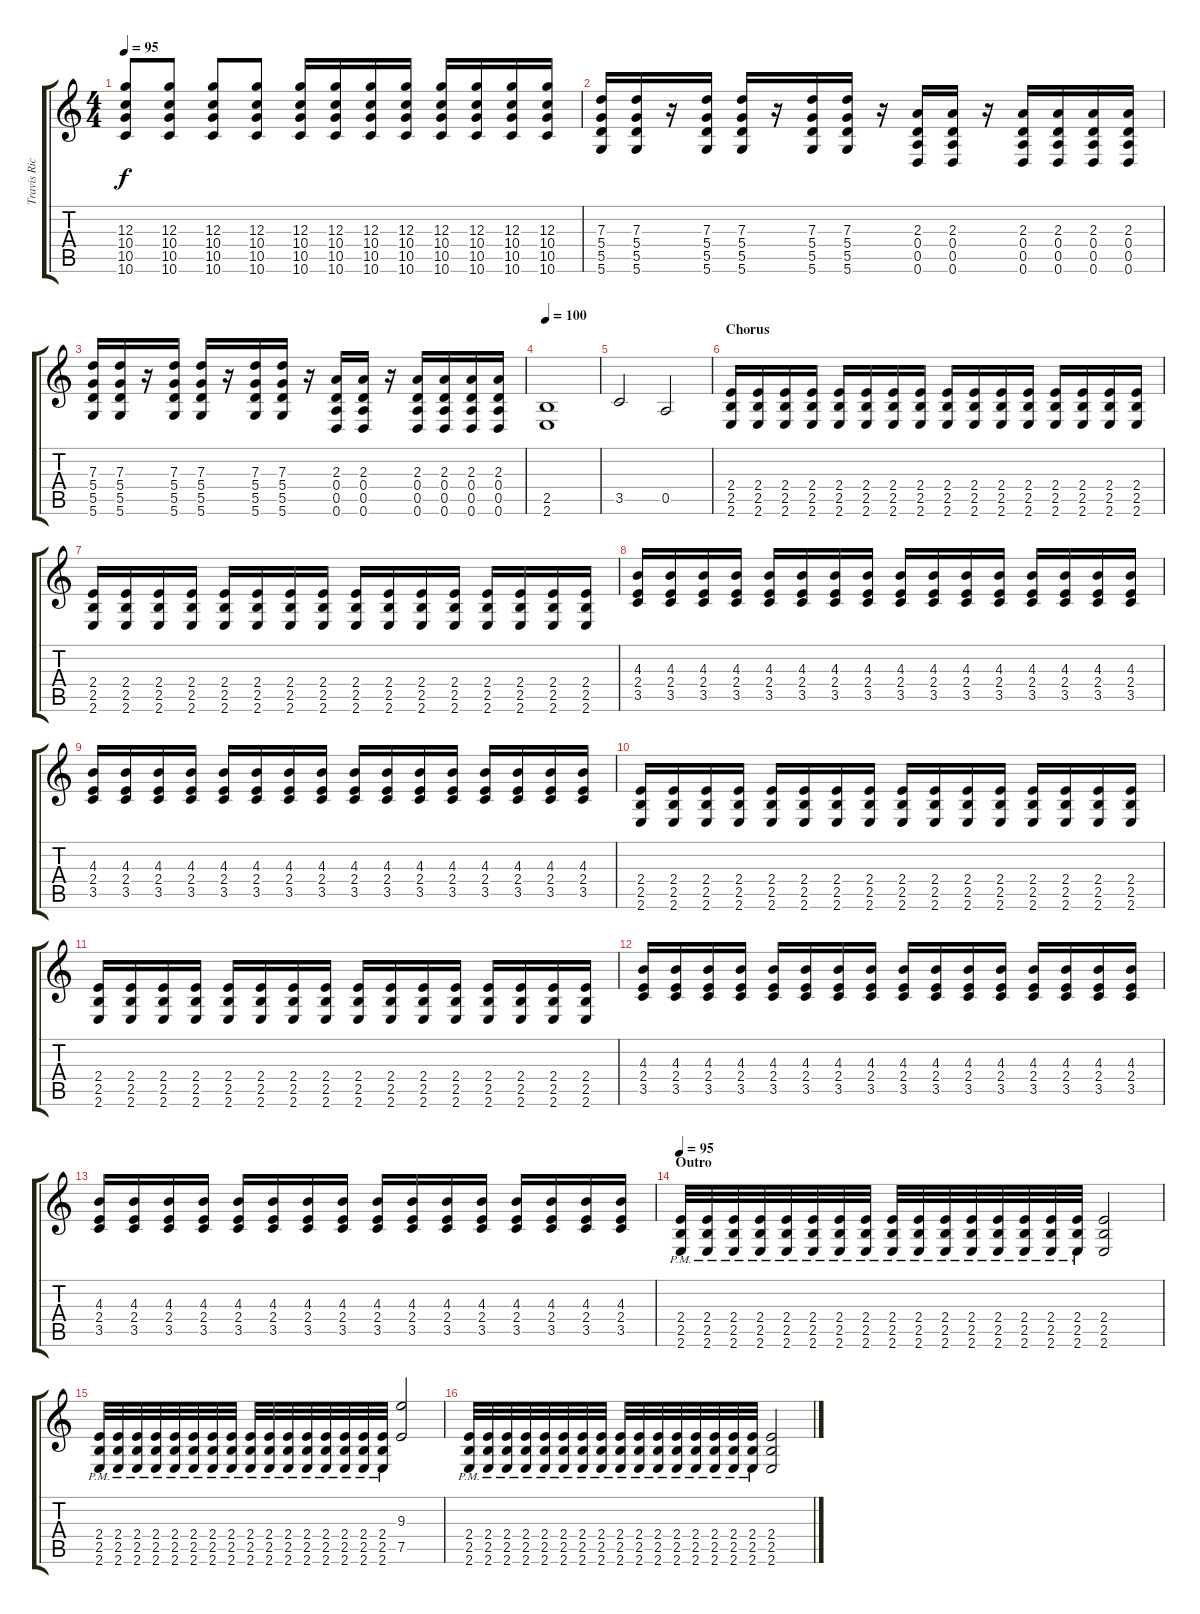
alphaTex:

\track ("Travis Richter (Guitar)" "Travis Ric") {instrument distortionguitar}
\staff {score tabs}
\tuning (E4 B3 G3 D3 A2 D2) {hide}
\ts (4 4)
\tempo 95
\clef g2
\ks c
(12.3 10.4 10.5 10.6).8{dy f} (12.3 10.4 10.5 10.6).8 (12.3 10.4 10.5 10.6).8 (12.3 10.4 10.5 10.6).8 (12.3 10.4 10.5 10.6).16 (12.3 10.4 10.5 10.6).16 (12.3 10.4 10.5 10.6).16 (12.3 10.4 10.5 10.6).16 (12.3 10.4 10.5 10.6).16 (12.3 10.4 10.5 10.6).16 (12.3 10.4 10.5 10.6).16 (12.3 10.4 10.5 10.6).16 |
(7.3 5.4 5.5 5.6).16 (7.3 5.4 5.5 5.6).16 r.16 (7.3 5.4 5.5 5.6).16 (7.3 5.4 5.5 5.6).16 r.16 (7.3 5.4 5.5 5.6).16 (7.3 5.4 5.5 5.6).16 r.16 (2.3 0.4 0.5 0.6).16 (2.3 0.4 0.5 0.6).16 r.16 (2.3 0.4 0.5 0.6).16 (2.3 0.4 0.5 0.6).16 (2.3 0.4 0.5 0.6).16 (2.3 0.4 0.5 0.6).16 |
(7.3 5.4 5.5 5.6).16 (7.3 5.4 5.5 5.6).16 r.16 (7.3 5.4 5.5 5.6).16 (7.3 5.4 5.5 5.6).16 r.16 (7.3 5.4 5.5 5.6).16 (7.3 5.4 5.5 5.6).16 r.16 (2.3 0.4 0.5 0.6).16 (2.3 0.4 0.5 0.6).16 r.16 (2.3 0.4 0.5 0.6).16 (2.3 0.4 0.5 0.6).16 (2.3 0.4 0.5 0.6).16 (2.3 0.4 0.5 0.6).16 |
\tempo 100
(2.5 2.6).1 |
3.5.2 0.5.2 |
\section ("" "Chorus")
(2.4 2.5 2.6).16 (2.4 2.5 2.6).16 (2.4 2.5 2.6).16 (2.4 2.5 2.6).16 (2.4 2.5 2.6).16 (2.4 2.5 2.6).16 (2.4 2.5 2.6).16 (2.4 2.5 2.6).16 (2.4 2.5 2.6).16 (2.4 2.5 2.6).16 (2.4 2.5 2.6).16 (2.4 2.5 2.6).16 (2.4 2.5 2.6).16 (2.4 2.5 2.6).16 (2.4 2.5 2.6).16 (2.4 2.5 2.6).16 |
(2.4 2.5 2.6).16 (2.4 2.5 2.6).16 (2.4 2.5 2.6).16 (2.4 2.5 2.6).16 (2.4 2.5 2.6).16 (2.4 2.5 2.6).16 (2.4 2.5 2.6).16 (2.4 2.5 2.6).16 (2.4 2.5 2.6).16 (2.4 2.5 2.6).16 (2.4 2.5 2.6).16 (2.4 2.5 2.6).16 (2.4 2.5 2.6).16 (2.4 2.5 2.6).16 (2.4 2.5 2.6).16 (2.4 2.5 2.6).16 |
(4.3 2.4 3.5).16 (4.3 2.4 3.5).16 (4.3 2.4 3.5).16 (4.3 2.4 3.5).16 (4.3 2.4 3.5).16 (4.3 2.4 3.5).16 (4.3 2.4 3.5).16 (4.3 2.4 3.5).16 (4.3 2.4 3.5).16 (4.3 2.4 3.5).16 (4.3 2.4 3.5).16 (4.3 2.4 3.5).16 (4.3 2.4 3.5).16 (4.3 2.4 3.5).16 (4.3 2.4 3.5).16 (4.3 2.4 3.5).16 |
(4.3 2.4 3.5).16 (4.3 2.4 3.5).16 (4.3 2.4 3.5).16 (4.3 2.4 3.5).16 (4.3 2.4 3.5).16 (4.3 2.4 3.5).16 (4.3 2.4 3.5).16 (4.3 2.4 3.5).16 (4.3 2.4 3.5).16 (4.3 2.4 3.5).16 (4.3 2.4 3.5).16 (4.3 2.4 3.5).16 (4.3 2.4 3.5).16 (4.3 2.4 3.5).16 (4.3 2.4 3.5).16 (4.3 2.4 3.5).16 |
(2.4 2.5 2.6).16 (2.4 2.5 2.6).16 (2.4 2.5 2.6).16 (2.4 2.5 2.6).16 (2.4 2.5 2.6).16 (2.4 2.5 2.6).16 (2.4 2.5 2.6).16 (2.4 2.5 2.6).16 (2.4 2.5 2.6).16 (2.4 2.5 2.6).16 (2.4 2.5 2.6).16 (2.4 2.5 2.6).16 (2.4 2.5 2.6).16 (2.4 2.5 2.6).16 (2.4 2.5 2.6).16 (2.4 2.5 2.6).16 |
(2.4 2.5 2.6).16 (2.4 2.5 2.6).16 (2.4 2.5 2.6).16 (2.4 2.5 2.6).16 (2.4 2.5 2.6).16 (2.4 2.5 2.6).16 (2.4 2.5 2.6).16 (2.4 2.5 2.6).16 (2.4 2.5 2.6).16 (2.4 2.5 2.6).16 (2.4 2.5 2.6).16 (2.4 2.5 2.6).16 (2.4 2.5 2.6).16 (2.4 2.5 2.6).16 (2.4 2.5 2.6).16 (2.4 2.5 2.6).16 |
(4.3 2.4 3.5).16 (4.3 2.4 3.5).16 (4.3 2.4 3.5).16 (4.3 2.4 3.5).16 (4.3 2.4 3.5).16 (4.3 2.4 3.5).16 (4.3 2.4 3.5).16 (4.3 2.4 3.5).16 (4.3 2.4 3.5).16 (4.3 2.4 3.5).16 (4.3 2.4 3.5).16 (4.3 2.4 3.5).16 (4.3 2.4 3.5).16 (4.3 2.4 3.5).16 (4.3 2.4 3.5).16 (4.3 2.4 3.5).16 |
(4.3 2.4 3.5).16 (4.3 2.4 3.5).16 (4.3 2.4 3.5).16 (4.3 2.4 3.5).16 (4.3 2.4 3.5).16 (4.3 2.4 3.5).16 (4.3 2.4 3.5).16 (4.3 2.4 3.5).16 (4.3 2.4 3.5).16 (4.3 2.4 3.5).16 (4.3 2.4 3.5).16 (4.3 2.4 3.5).16 (4.3 2.4 3.5).16 (4.3 2.4 3.5).16 (4.3 2.4 3.5).16 (4.3 2.4 3.5).16 |
\section ("" "Outro")
\tempo 95
(2.4{pm} 2.5{pm} 2.6{pm}).32 (2.4{pm} 2.5{pm} 2.6{pm}).32 (2.4{pm} 2.5{pm} 2.6{pm}).32 (2.4{pm} 2.5{pm} 2.6{pm}).32 (2.4{pm} 2.5{pm} 2.6{pm}).32 (2.4{pm} 2.5{pm} 2.6{pm}).32 (2.4{pm} 2.5{pm} 2.6{pm}).32 (2.4{pm} 2.5{pm} 2.6{pm}).32 (2.4{pm} 2.5{pm} 2.6{pm}).32 (2.4{pm} 2.5{pm} 2.6{pm}).32 (2.4{pm} 2.5{pm} 2.6{pm}).32 (2.4{pm} 2.5{pm} 2.6{pm}).32 (2.4{pm} 2.5{pm} 2.6{pm}).32 (2.4{pm} 2.5{pm} 2.6{pm}).32 (2.4{pm} 2.5{pm} 2.6{pm}).32 (2.4{pm} 2.5{pm} 2.6{pm}).32 (2.4 2.5 2.6).2 |
(2.4{pm} 2.5{pm} 2.6{pm}).32 (2.4{pm} 2.5{pm} 2.6{pm}).32 (2.4{pm} 2.5{pm} 2.6{pm}).32 (2.4{pm} 2.5{pm} 2.6{pm}).32 (2.4{pm} 2.5{pm} 2.6{pm}).32 (2.4{pm} 2.5{pm} 2.6{pm}).32 (2.4{pm} 2.5{pm} 2.6{pm}).32 (2.4{pm} 2.5{pm} 2.6{pm}).32 (2.4{pm} 2.5{pm} 2.6{pm}).32 (2.4{pm} 2.5{pm} 2.6{pm}).32 (2.4{pm} 2.5{pm} 2.6{pm}).32 (2.4{pm} 2.5{pm} 2.6{pm}).32 (2.4{pm} 2.5{pm} 2.6{pm}).32 (2.4{pm} 2.5{pm} 2.6{pm}).32 (2.4{pm} 2.5{pm} 2.6{pm}).32 (2.4{pm} 2.5{pm} 2.6{pm}).32 (9.3 7.5).2 |
(2.4{pm} 2.5{pm} 2.6{pm}).32 (2.4{pm} 2.5{pm} 2.6{pm}).32 (2.4{pm} 2.5{pm} 2.6{pm}).32 (2.4{pm} 2.5{pm} 2.6{pm}).32 (2.4{pm} 2.5{pm} 2.6{pm}).32 (2.4{pm} 2.5{pm} 2.6{pm}).32 (2.4{pm} 2.5{pm} 2.6{pm}).32 (2.4{pm} 2.5{pm} 2.6{pm}).32 (2.4{pm} 2.5{pm} 2.6{pm}).32 (2.4{pm} 2.5{pm} 2.6{pm}).32 (2.4{pm} 2.5{pm} 2.6{pm}).32 (2.4{pm} 2.5{pm} 2.6{pm}).32 (2.4{pm} 2.5{pm} 2.6{pm}).32 (2.4{pm} 2.5{pm} 2.6{pm}).32 (2.4{pm} 2.5{pm} 2.6{pm}).32 (2.4{pm} 2.5{pm} 2.6{pm}).32 (2.4 2.5 2.6).2
